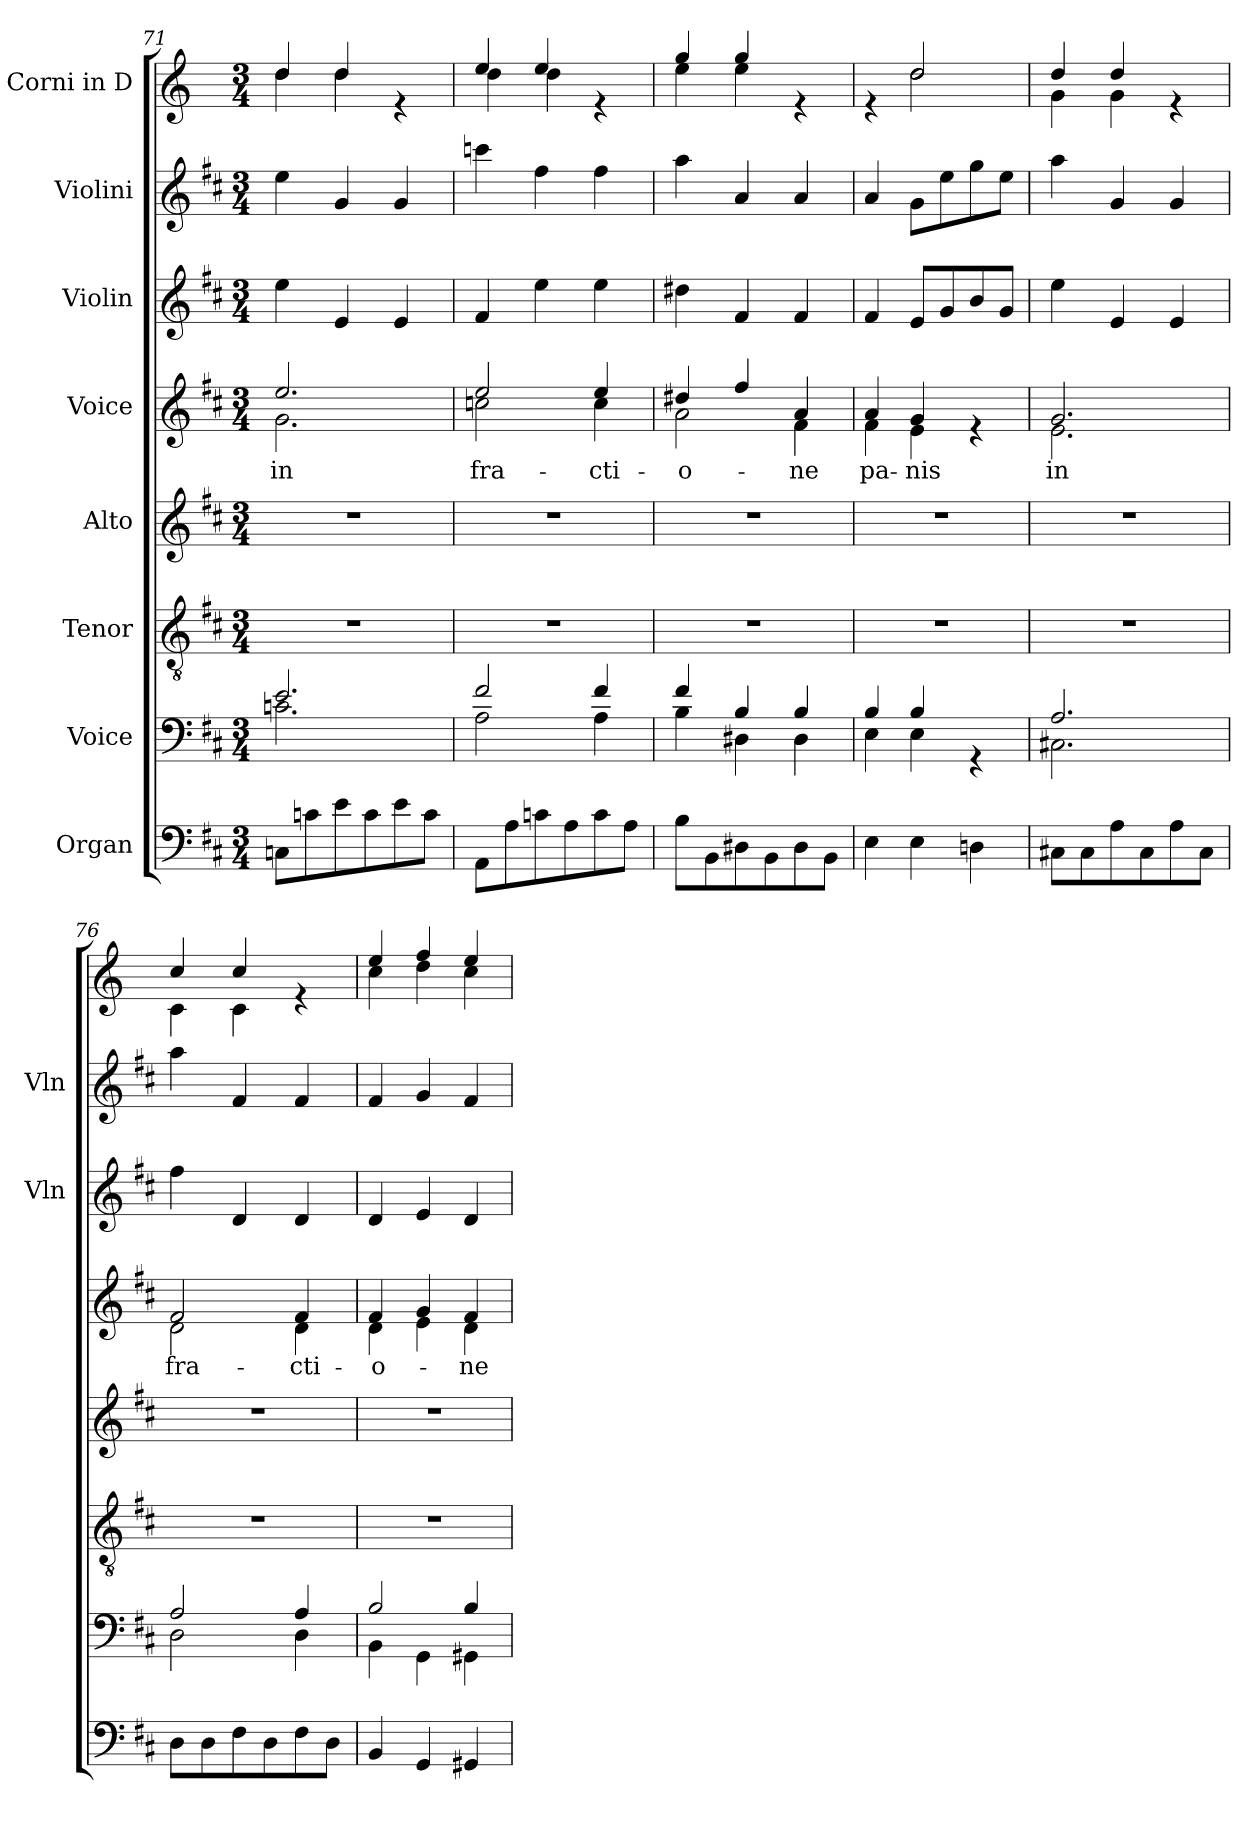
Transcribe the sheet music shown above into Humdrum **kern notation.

**kern	**kern	**kern	**kern	**kern	**text	**kern	**kern	**kern
*part8	*part7	*part6	*part5	*part4	*part4	*part3	*part2	*part1
*staff8	*staff7	*staff6	*staff5	*staff4	*staff4	*staff3	*staff2	*staff1
*I"Organ	*I"Voice	*I"Tenor	*I"Alto	*I"Voice	*	*I"Violin	*I"Violini	*I"Corni in D
*	*	*	*	*	*	*I'Vln	*I'Vln	*
*clefF4	*clefF4	*clefGv2	*clefG2	*clefG2	*	*clefG2	*clefG2	*clefG2
*	*	*	*	*	*	*	*	*ITrd6c10
*k[f#c#]	*k[f#c#]	*k[f#c#]	*k[f#c#]	*k[f#c#]	*	*k[f#c#]	*k[f#c#]	*k[f#c#]
*M3/4	*M3/4	*M3/4	*M3/4	*M3/4	*	*M3/4	*M3/4	*M3/4
=71	=71	=71	=71	=71	=71	=71	=71	=71
*	*^	*	*	*	*	*	*	*
!	!	!	!	!	!	!LO:LY:b	!	!	!
*	*	*	*	*	*^	*	*	*	*^
8Cn\L	2.e/	2.cn\	2.r	2.r	2.ee/	2.g\	in	4ee\	4ee\	4e/	4e\
8cn\	.	.	.	.	.	.	.	.	.	.	.
8e\	.	.	.	.	.	.	.	4e/	4g/	4e/	4e\
8c\	.	.	.	.	.	.	.	.	.	.	.
8e\	.	.	.	.	.	.	.	4e/	4g/	4re	4ryy
8c\J	.	.	.	.	.	.	.	.	.	.	.
=72	=72	=72	=72	=72	=72	=72	=72	=72	=72	=72	=72
!	!	!	!	!	!	!	!LO:LY:b	!	!	!	!
8AA\L	2f#/	2A\	2.r	2.r	2ee/	2ccn\	fra-	4f#/	4cccn\	4f#/	4e\
8A\	.	.	.	.	.	.	.	.	.	.	.
8cn\	.	.	.	.	.	.	.	4ee\	4ff#\	4f#/	4e\
8A\	.	.	.	.	.	.	.	.	.	.	.
!	!	!	!	!	!	!	!LO:LY:b	!	!	!	!
8c\	4f#/	4A\	.	.	4ee/	4cc\	-cti-	4ee\	4ff#\	4re	4ryy
8A\J	.	.	.	.	.	.	.	.	.	.	.
=73	=73	=73	=73	=73	=73	=73	=73	=73	=73	=73	=73
!	!	!	!	!	!	!	!LO:LY:b	!	!	!	!
8B\L	4f#/	4B\	2.r	2.r	4dd#X/	2a\	-o-	4dd#X\	4aa\	4a/	4f#\
8BB\	.	.	.	.	.	.	.	.	.	.	.
8D#X\	4B/	4D#X\	.	.	4ff#/	.	.	4f#/	4a/	4a/	4f#\
8BB\	.	.	.	.	.	.	.	.	.	.	.
!	!	!	!	!	!	!	!LO:LY:b	!	!	!	!
8D#\	4B/	4D#\	.	.	4a/	4f#\	-ne	4f#/	4a/	4re	4ryy
8BB\J	.	.	.	.	.	.	.	.	.	.	.
=74	=74	=74	=74	=74	=74	=74	=74	=74	=74	=74	=74
!	!	!	!	!	!	!	!LO:LY:b	!	!	!	!
4E\	4B/	4E\	2.r	2.r	4a/	4f#\	pa-	4f#/	4a/	4re	4ryy
!	!	!	!	!	!	!	!LO:LY:b	!	!	!	!
4E\	4B/	4E\	.	.	4g/	4e\	-nis	8e/L	8g\L	2e/	2e\
.	.	.	.	.	.	.	.	8g/	8ee\	.	.
4Dn\	4rGG	4ryy	.	.	4re	4ryy	.	8b/	8gg\	.	.
.	.	.	.	.	.	.	.	8g/J	8ee\J	.	.
=75	=75	=75	=75	=75	=75	=75	=75	=75	=75	=75	=75
!	!	!	!	!	!	!	!LO:LY:b	!	!	!	!
8C#X\L	2.A/	2.C#X\	2.r	2.r	2.g/	2.e\	in	4ee\	4aa\	4e/	4A\
8C#\	.	.	.	.	.	.	.	.	.	.	.
8A\	.	.	.	.	.	.	.	4e/	4g/	4e/	4A\
8C#\	.	.	.	.	.	.	.	.	.	.	.
8A\	.	.	.	.	.	.	.	4e/	4g/	4re	4ryy
8C#\J	.	.	.	.	.	.	.	.	.	.	.
!!LO:PB:g=z	!!
=76	=76	=76	=76	=76	=76	=76	=76	=76	=76	=76	=76
!	!	!	!	!	!	!	!LO:LY:b	!	!	!	!
8D\L	2A/	2D\	2.r	2.r	2f#/	2d\	fra-	4ff#\	4aa\	4d/	4D\
8D\	.	.	.	.	.	.	.	.	.	.	.
8F#\	.	.	.	.	.	.	.	4d/	4f#/	4d/	4D\
8D\	.	.	.	.	.	.	.	.	.	.	.
!	!	!	!	!	!	!	!LO:LY:b	!	!	!	!
8F#\	4A/	4D\	.	.	4f#/	4d\	-cti-	4d/	4f#/	4re	4ryy
8D\J	.	.	.	.	.	.	.	.	.	.	.
=77	=77	=77	=77	=77	=77	=77	=77	=77	=77	=77	=77
!	!	!	!	!	!	!	!LO:LY:b	!	!	!	!
4BB/	2B/	4BB\	2.r	2.r	4f#/	4d\	-o-	4d/	4f#/	4f#/	4d\
4GG/	.	4GG\	.	.	4g/	4e\	.	4e/	4g/	4g/	4e\
!	!	!	!	!	!	!	!LO:LY:b	!	!	!	!
4GG#X/	4B/	4GG#X\	.	.	4f#/	4d\	-ne	4d/	4f#/	4f#/	4d\
*	*v	*v	*	*	*v	*v	*	*	*	*v	*v
=	=	=	=	=	=	=	=	=
*-	*-	*-	*-	*-	*-	*-	*-	*-
